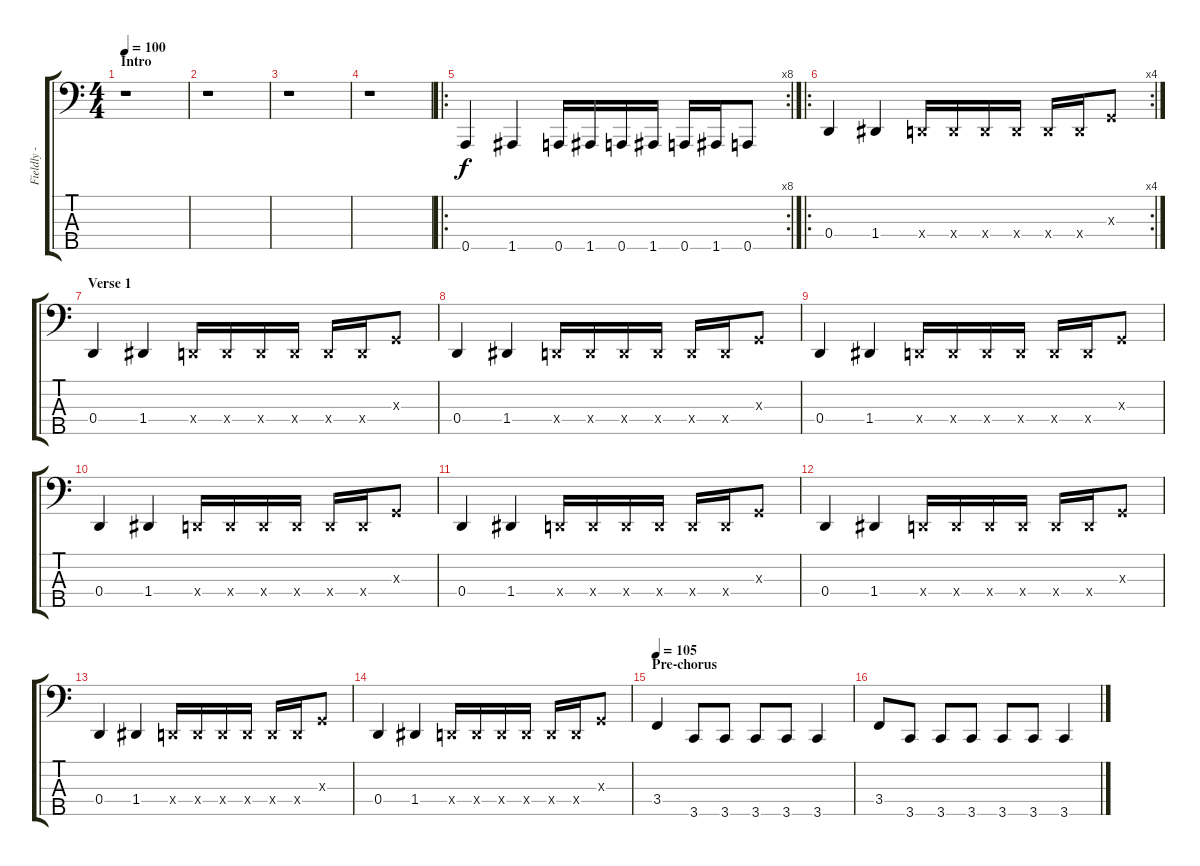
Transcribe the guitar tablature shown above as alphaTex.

\track ("Fieldly - Bass" "Fieldly - ") {instrument electricbassfinger}
\staff {score tabs}
\tuning (F2 C2 G1 D1 A0) {hide}
\ts (4 4)
\section ("" "Intro")
\tempo 100
\clef f4
\ks c
r.1{dy f instrument electricbassfinger} |
r.1 |
r.1 |
r.1 |
\ro
\rc 8
0.5.4{instrument slapbass1} 1.5.4 0.5.16 1.5.16 0.5.16 1.5.16 0.5.16 1.5.16 0.5.8 |
\ro
\rc 4
0.4.4 1.4.4 0.4{x}.16 0.4{x}.16 0.4{x}.16 0.4{x}.16 0.4{x}.16 0.4{x}.16 0.3{x}.8 |
\section ("" "Verse 1")
0.4.4 1.4.4 0.4{x}.16 0.4{x}.16 0.4{x}.16 0.4{x}.16 0.4{x}.16 0.4{x}.16 0.3{x}.8 |
0.4.4 1.4.4 0.4{x}.16 0.4{x}.16 0.4{x}.16 0.4{x}.16 0.4{x}.16 0.4{x}.16 0.3{x}.8 |
0.4.4 1.4.4 0.4{x}.16 0.4{x}.16 0.4{x}.16 0.4{x}.16 0.4{x}.16 0.4{x}.16 0.3{x}.8 |
0.4.4 1.4.4 0.4{x}.16 0.4{x}.16 0.4{x}.16 0.4{x}.16 0.4{x}.16 0.4{x}.16 0.3{x}.8 |
0.4.4 1.4.4 0.4{x}.16 0.4{x}.16 0.4{x}.16 0.4{x}.16 0.4{x}.16 0.4{x}.16 0.3{x}.8 |
0.4.4 1.4.4 0.4{x}.16 0.4{x}.16 0.4{x}.16 0.4{x}.16 0.4{x}.16 0.4{x}.16 0.3{x}.8 |
0.4.4 1.4.4 0.4{x}.16 0.4{x}.16 0.4{x}.16 0.4{x}.16 0.4{x}.16 0.4{x}.16 0.3{x}.8 |
0.4.4 1.4.4 0.4{x}.16 0.4{x}.16 0.4{x}.16 0.4{x}.16 0.4{x}.16 0.4{x}.16 0.3{x}.8 |
\section ("" "Pre-chorus")
\tempo 105
3.4.4{instrument electricbassfinger} 3.5.8 3.5.8 3.5.8 3.5.8 3.5.4 |
3.4.8 3.5.8 3.5.8 3.5.8 3.5.8 3.5.8 3.5.4
